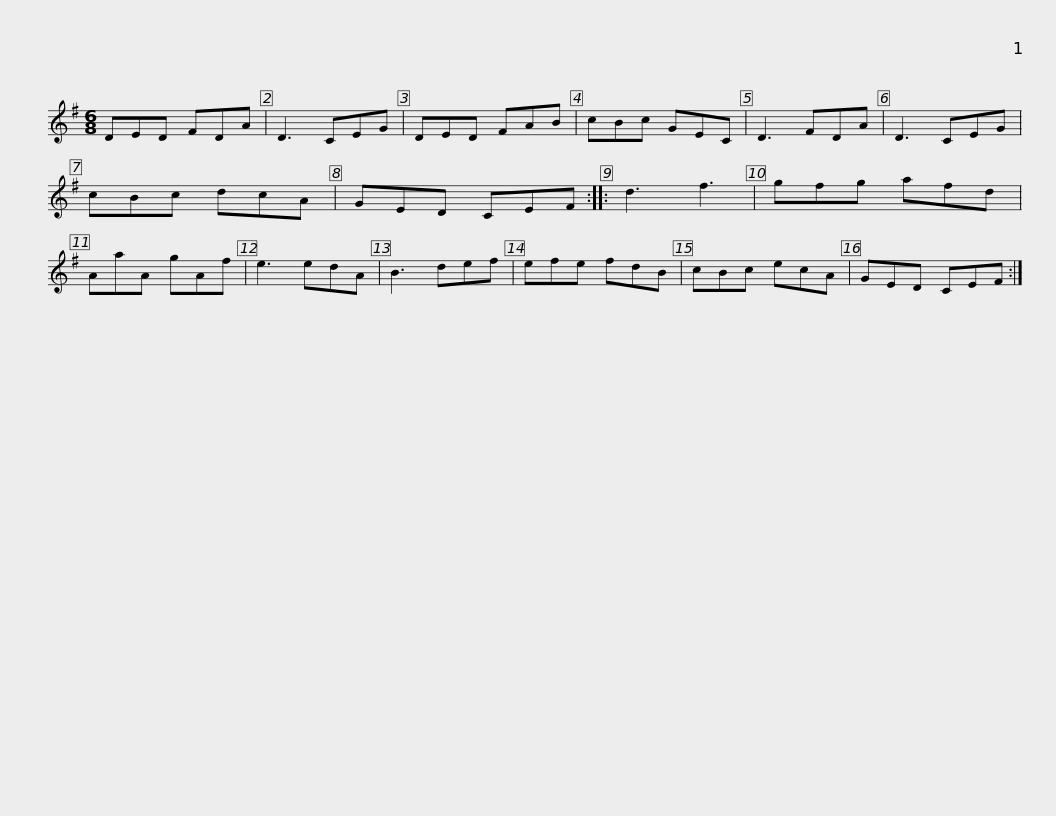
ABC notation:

X:1
L:1/8
M:6/8
I:linebreak $
K:G
V:1 treble
V:1
 DED FDA | D3 CEG | DED FAB | cBc GEC | D3 FDA | %5
 D3 CEG | cBc dcA | GED CEF ::$ d3 f3 | gfg afd | %10
 AaA gAf | e3 edA | B3 def | efe fdB | cBc ecA | %15
 GED CEF :| %16
